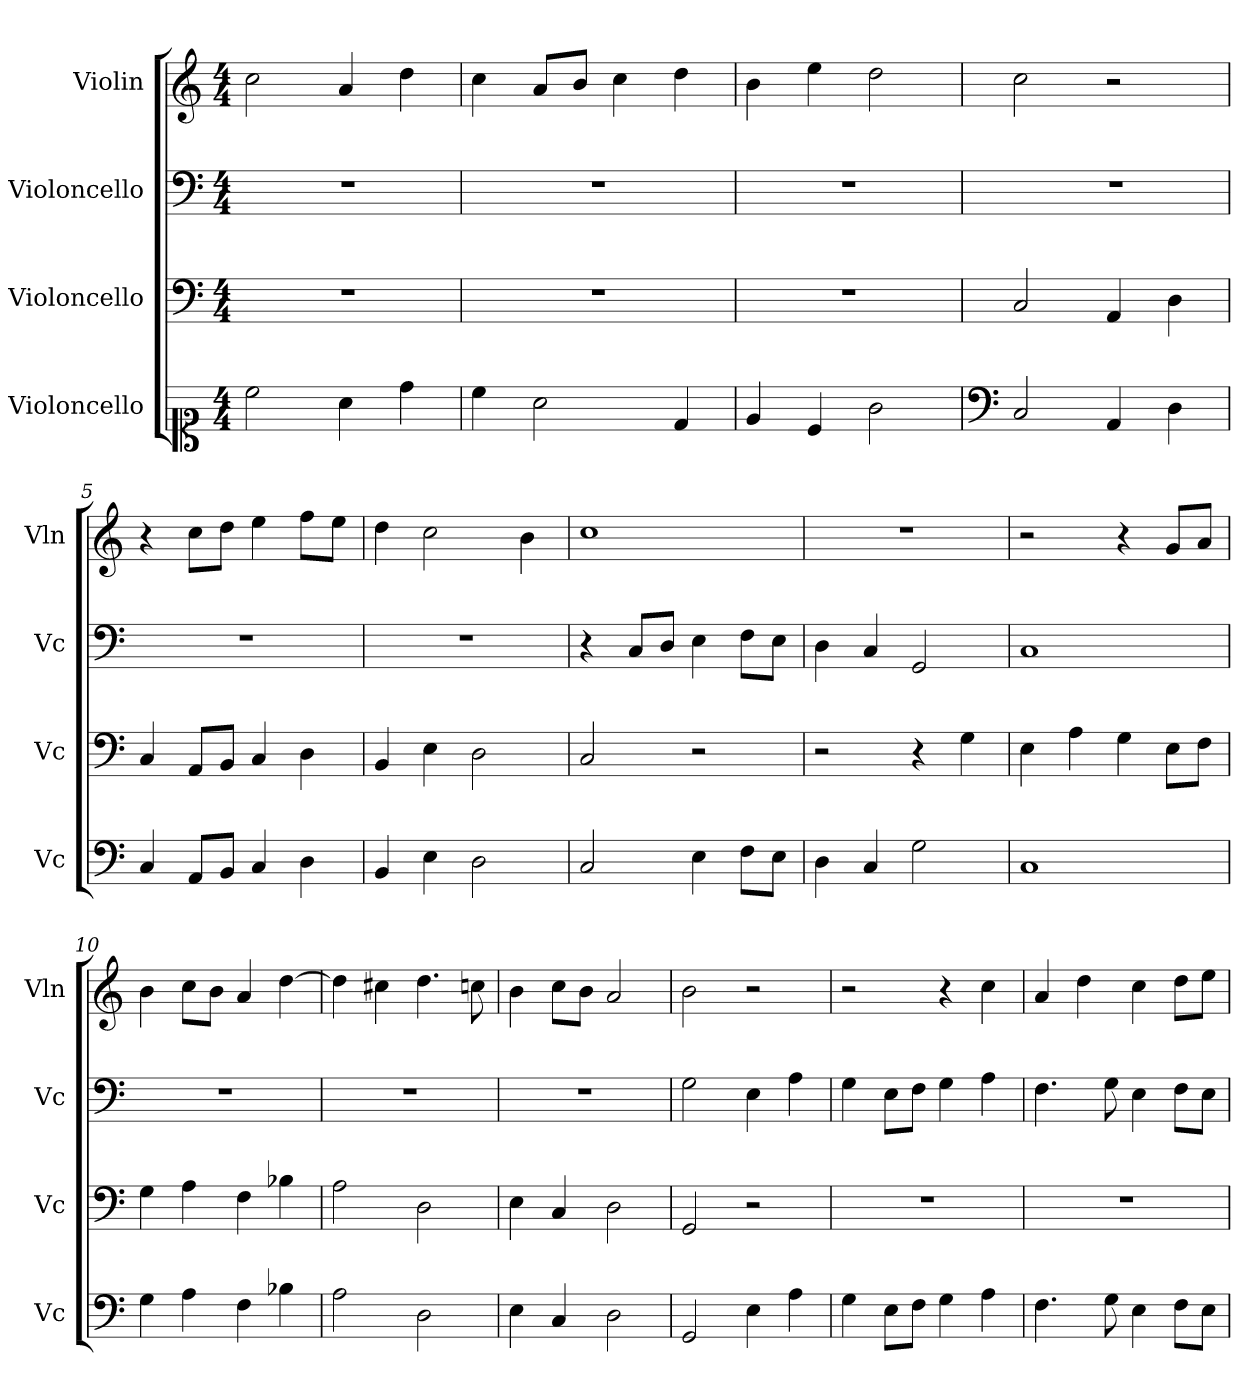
**kern	**kern	**kern	**kern
*part4	*part3	*part2	*part1
*staff4	*staff3	*staff2	*staff1
*I"Violoncello	*I"Violoncello	*I"Violoncello	*I"Violin
*I'Vc	*I'Vc	*I'Vc	*I'Vln
*clefC1	*clefF4	*clefF4	*clefG2
*k[]	*k[]	*k[]	*k[]
*M4/4	*M4/4	*M4/4	*M4/4
*MM120	*MM120	*MM120	*MM120
=1	=1	=1	=1
2cc\	1r	1r	2cc\
4a\	.	.	4a/
4dd\	.	.	4dd\
=2	=2	=2	=2
4cc\	1r	1r	4cc\
2a\	.	.	8a/L
.	.	.	8b/J
.	.	.	4cc\
4d/	.	.	4dd\
=3	=3	=3	=3
4e/	1r	1r	4b\
4c/	.	.	4ee\
2g\	.	.	2dd\
=4	=4	=4	=4
*clefF4	*	*	*
2C/	2C/	1r	2cc\
4AA/	4AA/	.	2r
4D\	4D\	.	.
=5	=5	=5	=5
4C/	4C/	1r	4r
8AA/L	8AA/L	.	8cc\L
8BB/J	8BB/J	.	8dd\J
4C/	4C/	.	4ee\
4D\	4D\	.	8ff\L
.	.	.	8ee\J
=6	=6	=6	=6
4BB/	4BB/	1r	4dd\
4E\	4E\	.	2cc\
2D\	2D\	.	.
.	.	.	4b\
=7	=7	=7	=7
2C/	2C/	4r	1cc
.	.	8C/L	.
.	.	8D/J	.
4E\	2r	4E\	.
8F\L	.	8F\L	.
8E\J	.	8E\J	.
=8	=8	=8	=8
4D\	2r	4D\	1r
4C/	.	4C/	.
2G\	4r	2GG/	.
.	4G\	.	.
=9	=9	=9	=9
1C	4E\	1C	2r
.	4A\	.	.
.	4G\	.	4r
.	8E\L	.	8g/L
.	8F\J	.	8a/J
=10	=10	=10	=10
4G\	4G\	1r	4b\
4A\	4A\	.	8cc\L
.	.	.	8b\J
4F\	4F\	.	4a/
4B-X\	4B-X\	.	[4dd\
=11	=11	=11	=11
2A\	2A\	1r	4dd\]
.	.	.	4cc#X\
2D\	2D\	.	4.dd\
.	.	.	8ccn\
=12	=12	=12	=12
4E\	4E\	1r	4b\
4C/	4C/	.	8cc\L
.	.	.	8b\J
2D\	2D\	.	2a/
=13	=13	=13	=13
2GG/	2GG/	2G\	2b\
4E\	2r	4E\	2r
4A\	.	4A\	.
=14	=14	=14	=14
4G\	1r	4G\	2r
8E\L	.	8E\L	.
8F\J	.	8F\J	.
4G\	.	4G\	4r
4A\	.	4A\	4cc\
=15	=15	=15	=15
4.F\	1r	4.F\	4a/
.	.	.	4dd\
8G\	.	8G\	.
4E\	.	4E\	4cc\
8F\L	.	8F\L	8dd\L
8E\J	.	8E\J	8ee\J
=	=	=	=
*-	*-	*-	*-
